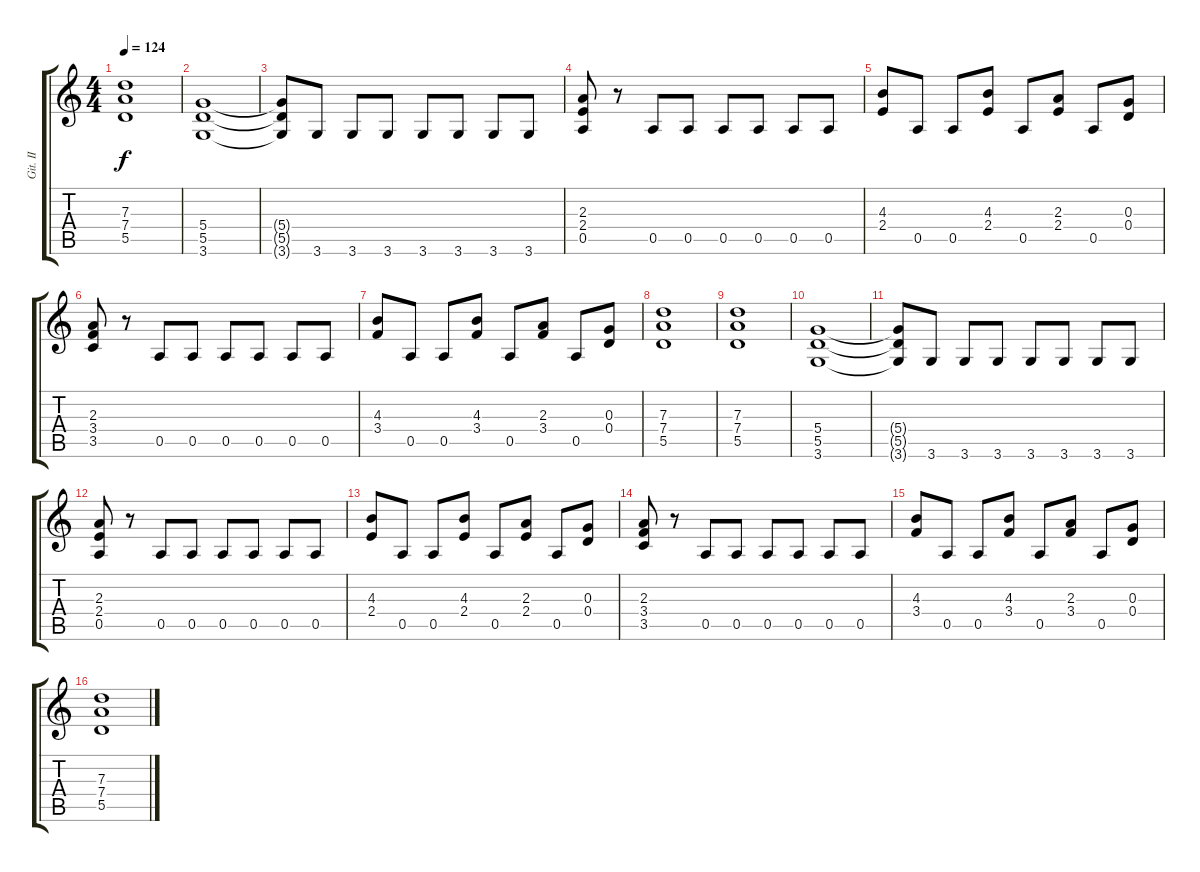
\track ("Git. II" "Git. II") {instrument overdrivenguitar}
\staff {score tabs}
\tuning (E4 B3 G3 D3 A2 E2) {hide}
\ts (4 4)
\tempo 124
\clef g2
\ks c
(7.3 7.4 5.5).1{dy f} |
(5.4 5.5 3.6).1 |
(5.4{t} 5.5{t} 3.6{t}).8 3.6.8 3.6.8 3.6.8 3.6.8 3.6.8 3.6.8 3.6.8 |
(2.3 2.4 0.5).8 r.8 0.5.8 0.5.8 0.5.8 0.5.8 0.5.8 0.5.8 |
(4.3 2.4).8 0.5.8 0.5.8 (4.3 2.4).8 0.5.8 (2.3 2.4).8 0.5.8 (0.3 0.4).8 |
(2.3 3.4 3.5).8 r.8 0.5.8 0.5.8 0.5.8 0.5.8 0.5.8 0.5.8 |
(4.3 3.4).8 0.5.8 0.5.8 (4.3 3.4).8 0.5.8 (2.3 3.4).8 0.5.8 (0.3 0.4).8 |
(7.3 7.4 5.5).1 |
(7.3 7.4 5.5).1 |
(5.4 5.5 3.6).1 |
(5.4{t} 5.5{t} 3.6{t}).8 3.6.8 3.6.8 3.6.8 3.6.8 3.6.8 3.6.8 3.6.8 |
(2.3 2.4 0.5).8 r.8 0.5.8 0.5.8 0.5.8 0.5.8 0.5.8 0.5.8 |
(4.3 2.4).8 0.5.8 0.5.8 (4.3 2.4).8 0.5.8 (2.3 2.4).8 0.5.8 (0.3 0.4).8 |
(2.3 3.4 3.5).8 r.8 0.5.8 0.5.8 0.5.8 0.5.8 0.5.8 0.5.8 |
(4.3 3.4).8 0.5.8 0.5.8 (4.3 3.4).8 0.5.8 (2.3 3.4).8 0.5.8 (0.3 0.4).8 |
(7.3 7.4 5.5).1
